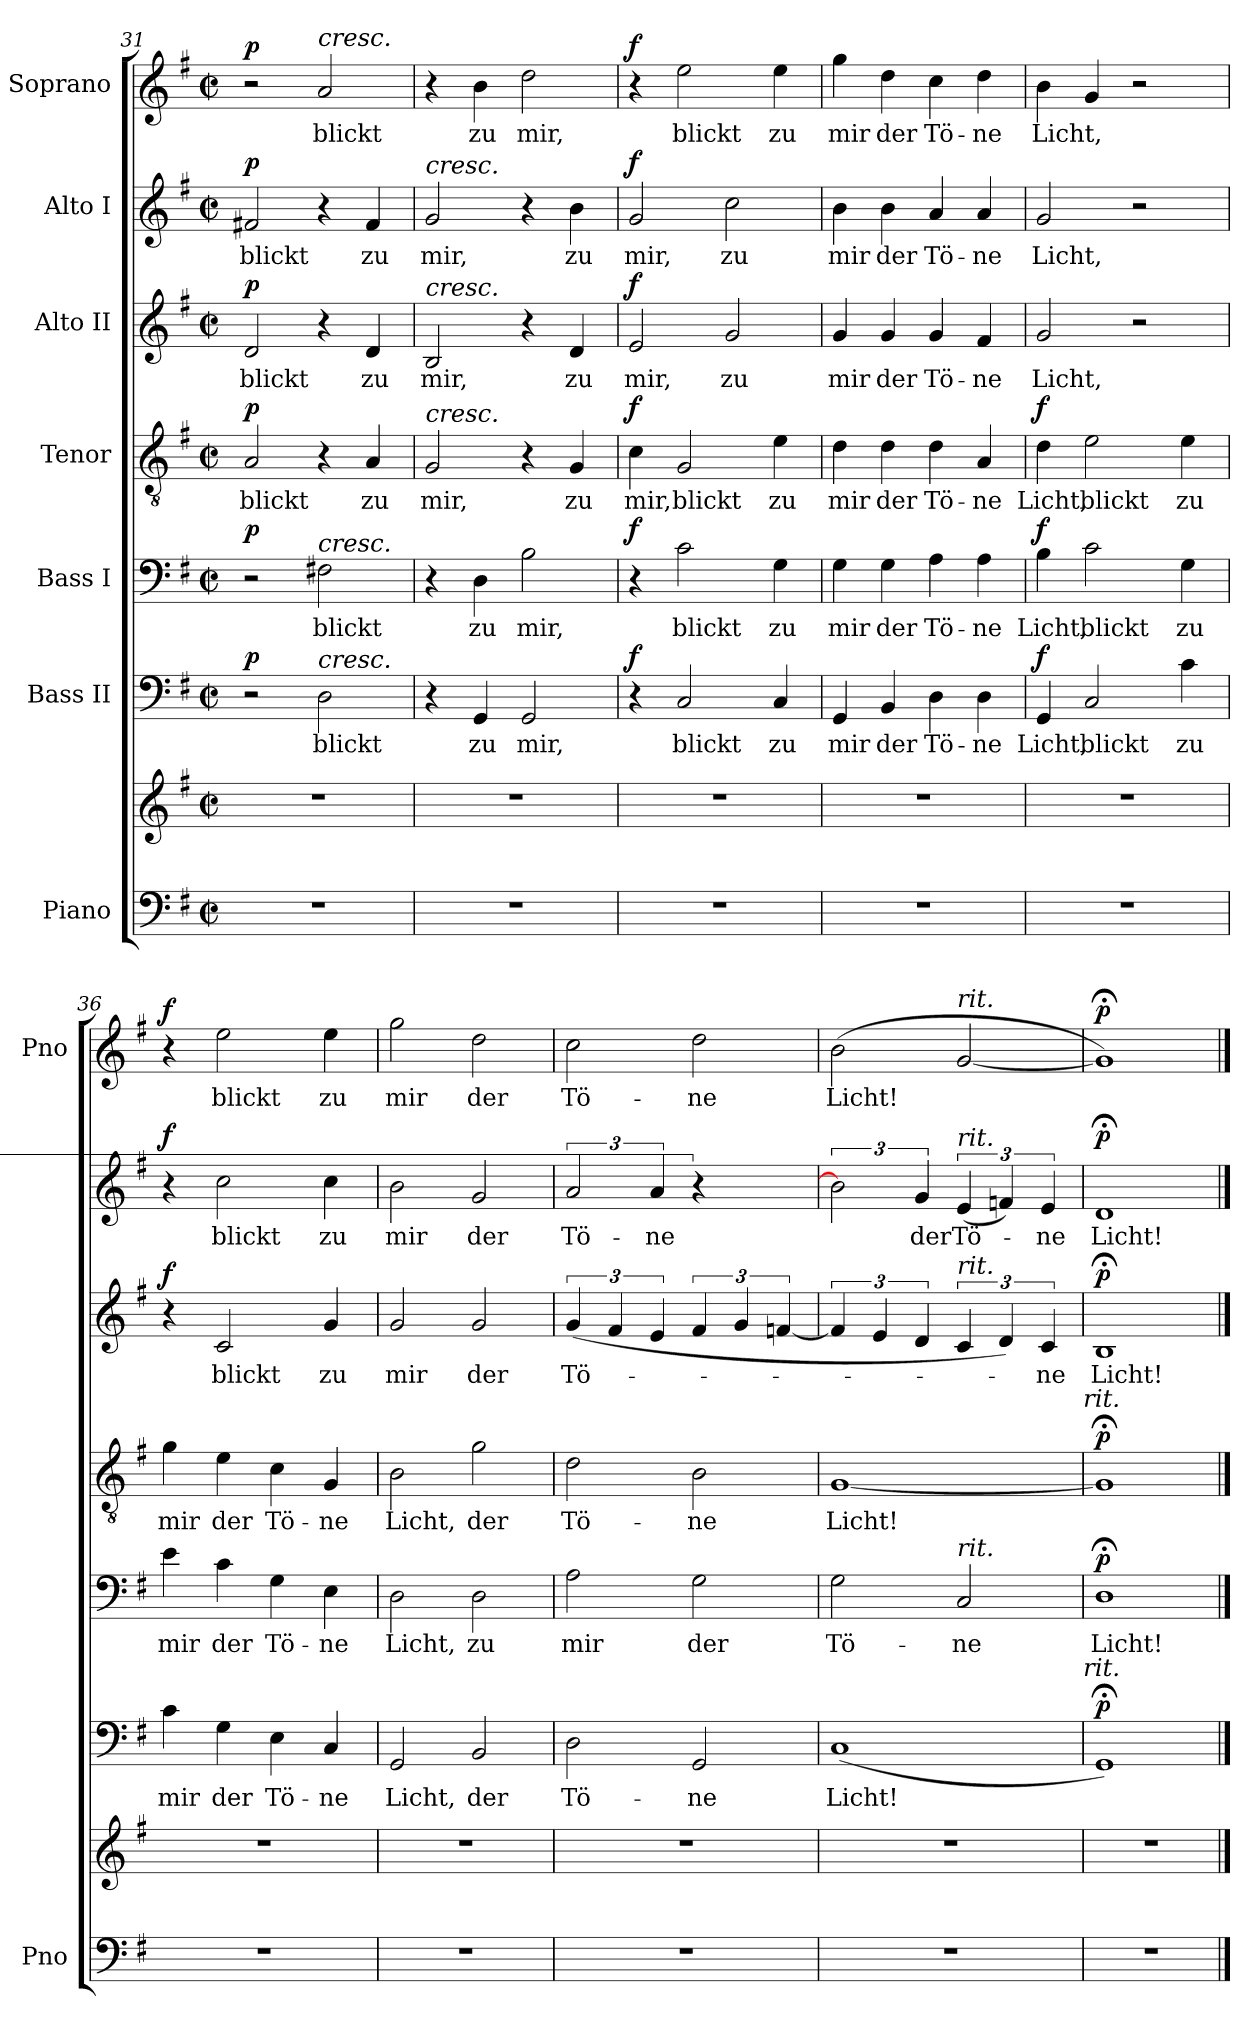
**kern	**kern	**kern	**text	**dynam	**kern	**text	**dynam	**kern	**text	**dynam	**kern	**text	**dynam	**kern	**text	**dynam	**kern	**text	**dynam
*part7	*part7	*part6	*part6	*part6	*part5	*part5	*part5	*part4	*part4	*part4	*part3	*part3	*part3	*part2	*part2	*part2	*part1	*part1	*part1
*staff8	*staff7	*staff6	*staff6	*staff6	*staff5	*staff5	*staff5	*staff4	*staff4	*staff4	*staff3	*staff3	*staff3	*staff2	*staff2	*staff2	*staff1	*staff1	*staff1
*I"Piano	*	*I"Bass II	*	*	*I"Bass I	*	*	*I"Tenor	*	*	*I"Alto II	*	*	*I"Alto I	*	*	*I"Soprano	*	*
*I'Pno	*	*	*	*	*	*	*	*	*	*	*	*	*	*	*	*	*I'Pno	*	*
*clefF4	*clefG2	*clefF4	*	*	*clefF4	*	*	*clefGv2	*	*	*clefG2	*	*	*clefG2	*	*	*clefG2	*	*
*k[f#]	*k[f#]	*k[f#]	*	*	*k[f#]	*	*	*k[f#]	*	*	*k[f#]	*	*	*k[f#]	*	*	*k[f#]	*	*
*G:	*G:	*G:	*	*	*G:	*	*	*G:	*	*	*G:	*	*	*G:	*	*	*G:	*	*
*M2/2	*M2/2	*M2/2	*	*	*M2/2	*	*	*M2/2	*	*	*M2/2	*	*	*M2/2	*	*	*M2/2	*	*
*met(c|)	*met(c|)	*met(c|)	*	*	*met(c|)	*	*	*met(c|)	*	*	*met(c|)	*	*	*met(c|)	*	*	*met(c|)	*	*
=31	=31	=31	=31	=31	=31	=31	=31	=31	=31	=31	=31	=31	=31	=31	=31	=31	=31	=31	=31
!	!	!	!	!LO:DY:b	!	!	!LO:DY:b	!	!LO:LY:b	!LO:DY:b	!	!LO:LY:b	!LO:DY:b	!	!LO:LY:b	!LO:DY:b	!	!	!LO:DY:b
1r	1r	2r	.	p	2r	.	p	2A/	blickt	p	2d/	blickt	p	2f#X/	blickt	p	2r	.	p
!	!	!	!	!	!	!	!	!	!	!	!	!	!	!	!	!	!LO:TX:a:i:t=cresc.	!	!
!	!	!	!	!	!LO:TX:a:i:t=cresc.	!	!	!	!	!	!	!	!	!	!	!	!	!	!
!	!	!LO:TX:a:i:t=cresc.	!	!	!	!	!	!	!	!	!	!	!	!	!	!	!	!	!
!	!	!	!LO:LY:b	!	!	!LO:LY:b	!	!	!	!	!	!	!	!	!	!	!	!LO:LY:b	!
.	.	2D\	blickt	.	2F#X\	blickt	.	4r	.	.	4r	.	.	4r	.	.	2a/	blickt	.
!	!	!	!	!	!	!	!	!	!LO:LY:b	!	!	!LO:LY:b	!	!	!LO:LY:b	!	!	!	!
.	.	.	.	.	.	.	.	4A/	zu	.	4d/	zu	.	4f#/	zu	.	.	.	.
=32	=32	=32	=32	=32	=32	=32	=32	=32	=32	=32	=32	=32	=32	=32	=32	=32	=32	=32	=32
!	!	!	!	!	!	!	!	!	!	!	!	!	!	!LO:TX:a:i:t=cresc.	!	!	!	!	!
!	!	!	!	!	!	!	!	!	!	!	!LO:TX:a:i:t=cresc.	!	!	!	!	!	!	!	!
!	!	!	!	!	!	!	!	!LO:TX:a:i:t=cresc.	!	!	!	!	!	!	!	!	!	!	!
!	!	!	!	!	!	!	!	!	!LO:LY:b	!	!	!LO:LY:b	!	!	!LO:LY:b	!	!	!	!
1r	1r	4r	.	.	4r	.	.	2G/	mir,	.	2B/	mir,	.	2g/	mir,	.	4r	.	.
!	!	!	!LO:LY:b	!	!	!LO:LY:b	!	!	!	!	!	!	!	!	!	!	!	!LO:LY:b	!
.	.	4GG/	zu	.	4D\	zu	.	.	.	.	.	.	.	.	.	.	4b\	zu	.
!	!	!	!LO:LY:b	!	!	!LO:LY:b	!	!	!	!	!	!	!	!	!	!	!	!LO:LY:b	!
.	.	2GG/	mir,	.	2B\	mir,	.	4r	.	.	4r	.	.	4r	.	.	2dd\	mir,	.
!	!	!	!	!	!	!	!	!	!LO:LY:b	!	!	!LO:LY:b	!	!	!LO:LY:b	!	!	!	!
.	.	.	.	.	.	.	.	4G/	zu	.	4d/	zu	.	4b\	zu	.	.	.	.
=33	=33	=33	=33	=33	=33	=33	=33	=33	=33	=33	=33	=33	=33	=33	=33	=33	=33	=33	=33
!	!	!	!	!LO:DY:b	!	!	!LO:DY:b	!	!LO:LY:b	!LO:DY:b	!	!LO:LY:b	!LO:DY:b	!	!LO:LY:b	!LO:DY:b	!	!	!LO:DY:b
1r	1r	4r	.	f	4r	.	f	4c\	mir,	f	2e/	mir,	f	2g/	mir,	f	4r	.	f
!	!	!	!LO:LY:b	!	!	!LO:LY:b	!	!	!LO:LY:b	!	!	!	!	!	!	!	!	!LO:LY:b	!
.	.	2C/	blickt	.	2c\	blickt	.	2G/	blickt	.	.	.	.	.	.	.	2ee\	blickt	.
!	!	!	!	!	!	!	!	!	!	!	!	!LO:LY:b	!	!	!LO:LY:b	!	!	!	!
.	.	.	.	.	.	.	.	.	.	.	2g/	zu	.	2cc\	zu	.	.	.	.
!	!	!	!LO:LY:b	!	!	!LO:LY:b	!	!	!LO:LY:b	!	!	!	!	!	!	!	!	!LO:LY:b	!
.	.	4C/	zu	.	4G\	zu	.	4e\	zu	.	.	.	.	.	.	.	4ee\	zu	.
!!LO:PB:g=z
=34	=34	=34	=34	=34	=34	=34	=34	=34	=34	=34	=34	=34	=34	=34	=34	=34	=34	=34	=34
!	!	!	!LO:LY:b	!	!	!LO:LY:b	!	!	!LO:LY:b	!	!	!LO:LY:b	!	!	!LO:LY:b	!	!	!LO:LY:b	!
1r	1r	4GG/	mir	.	4G\	mir	.	4d\	mir	.	4g/	mir	.	4b\	mir	.	4gg\	mir	.
!	!	!	!LO:LY:b	!	!	!LO:LY:b	!	!	!LO:LY:b	!	!	!LO:LY:b	!	!	!LO:LY:b	!	!	!LO:LY:b	!
.	.	4BB/	der	.	4G\	der	.	4d\	der	.	4g/	der	.	4b\	der	.	4dd\	der	.
!	!	!	!LO:LY:b	!	!	!LO:LY:b	!	!	!LO:LY:b	!	!	!LO:LY:b	!	!	!LO:LY:b	!	!	!LO:LY:b	!
.	.	4D\	Tö-	.	4A\	Tö-	.	4d\	Tö-	.	4g/	Tö-	.	4a/	Tö-	.	4cc\	Tö-	.
!	!	!	!LO:LY:b	!	!	!LO:LY:b	!	!	!LO:LY:b	!	!	!LO:LY:b	!	!	!LO:LY:b	!	!	!LO:LY:b	!
.	.	4D\	-ne	.	4A\	-ne	.	4A/	-ne	.	4f#/	-ne	.	4a/	-ne	.	4dd\	-ne	.
=35	=35	=35	=35	=35	=35	=35	=35	=35	=35	=35	=35	=35	=35	=35	=35	=35	=35	=35	=35
!	!	!	!LO:LY:b	!LO:DY:b	!	!LO:LY:b	!LO:DY:b	!	!LO:LY:b	!LO:DY:b	!	!LO:LY:b	!	!	!LO:LY:b	!	!	!LO:LY:b	!
1r	1r	4GG/	Licht,	f	4B\	Licht,	f	4d\	Licht,	f	2g/	Licht,	.	2g/	Licht,	.	4b\	Licht,	.
!	!	!	!LO:LY:b	!	!	!LO:LY:b	!	!	!LO:LY:b	!	!	!	!	!	!	!	!	!	!
.	.	2C/	blickt	.	2c\	blickt	.	2e\	blickt	.	.	.	.	.	.	.	4g/	.	.
.	.	.	.	.	.	.	.	.	.	.	2r	.	.	2r	.	.	2r	.	.
!	!	!	!LO:LY:b	!	!	!LO:LY:b	!	!	!LO:LY:b	!	!	!	!	!	!	!	!	!	!
.	.	4c\	zu	.	4G\	zu	.	4e\	zu	.	.	.	.	.	.	.	.	.	.
=36	=36	=36	=36	=36	=36	=36	=36	=36	=36	=36	=36	=36	=36	=36	=36	=36	=36	=36	=36
!	!	!	!LO:LY:b	!	!	!LO:LY:b	!	!	!LO:LY:b	!	!	!	!LO:DY:b	!	!	!LO:DY:b	!	!	!LO:DY:b
1r	1r	4c\	mir	.	4e\	mir	.	4g\	mir	.	4r	.	f	4r	.	f	4r	.	f
!	!	!	!LO:LY:b	!	!	!LO:LY:b	!	!	!LO:LY:b	!	!	!LO:LY:b	!	!	!LO:LY:b	!	!	!LO:LY:b	!
.	.	4G\	der	.	4c\	der	.	4e\	der	.	2c/	blickt	.	2cc\	blickt	.	2ee\	blickt	.
!	!	!	!LO:LY:b	!	!	!LO:LY:b	!	!	!LO:LY:b	!	!	!	!	!	!	!	!	!	!
.	.	4E\	Tö-	.	4G\	Tö-	.	4c\	Tö-	.	.	.	.	.	.	.	.	.	.
!	!	!	!LO:LY:b	!	!	!LO:LY:b	!	!	!LO:LY:b	!	!	!LO:LY:b	!	!	!LO:LY:b	!	!	!LO:LY:b	!
.	.	4C/	-ne	.	4E\	-ne	.	4G/	-ne	.	4g/	zu	.	4cc\	zu	.	4ee\	zu	.
=37	=37	=37	=37	=37	=37	=37	=37	=37	=37	=37	=37	=37	=37	=37	=37	=37	=37	=37	=37
!	!	!	!LO:LY:b	!	!	!LO:LY:b	!	!	!LO:LY:b	!	!	!LO:LY:b	!	!	!LO:LY:b	!	!	!LO:LY:b	!
1r	1r	2GG/	Licht,	.	2D\	Licht,	.	2B\	Licht,	.	2g/	mir	.	2b\	mir	.	2gg\	mir	.
!	!	!	!LO:LY:b	!	!	!LO:LY:b	!	!	!LO:LY:b	!	!	!LO:LY:b	!	!	!LO:LY:b	!	!	!LO:LY:b	!
.	.	2BB/	der	.	2D\	zu	.	2g\	der	.	2g/	der	.	2g/	der	.	2dd\	der	.
=38	=38	=38	=38	=38	=38	=38	=38	=38	=38	=38	=38	=38	=38	=38	=38	=38	=38	=38	=38
!	!	!	!LO:LY:b	!	!	!LO:LY:b	!	!	!LO:LY:b	!	!	!LO:LY:b	!	!	!LO:LY:b	!	!	!LO:LY:b	!
1r	1r	2D\	Tö-	.	2A\	mir	.	2d\	Tö-	.	(>6g/	Tö-	.	3a/	Tö-	.	2cc\	Tö-	.
.	.	.	.	.	.	.	.	.	.	.	6f#/	.	.	.	.	.	.	.	.
!	!	!	!	!	!	!	!	!	!	!	!	!	!	!	!LO:LY:b	!	!	!	!
.	.	.	.	.	.	.	.	.	.	.	6e/	.	.	6a/	-ne	.	.	.	.
!	!	!	!LO:LY:b	!	!	!LO:LY:b	!	!	!LO:LY:b	!	!	!	!	!LO:N:vis=4..	!	!	!	!LO:LY:b	!
.	.	2GG/	-ne	.	2G\	der	.	2B\	-ne	.	6f#/	.	.	3r	.	.	2dd\	-ne	.
.	.	.	.	.	.	.	.	.	.	.	6g/	.	.	.	.	.	.	.	.
!	!	!	!	!	!	!	!	!	!	!	!	!	!	!LO:N:vis=8..	!	!	!	!	!
.	.	.	.	.	.	.	.	.	.	.	[6fn/	.	.	6ryy	.	.	.	.	.
!!LO:PB:g=z
=39	=39	=39	=39	=39	=39	=39	=39	=39	=39	=39	=39	=39	=39	=39	=39	=39	=39	=39	=39
!	!	!	!LO:LY:b	!	!	!LO:LY:b	!	!	!LO:LY:b	!	!	!	!	!	!	!	!	!LO:LY:b	!
1r	1r	(<1C	Licht!	.	2G\	Tö-	.	[1G	Licht!	.	6f/]	.	.	3b\]	.	.	(>2b\	Licht!	.
.	.	.	.	.	.	.	.	.	.	.	6e/	.	.	.	.	.	.	.	.
!	!	!	!	!	!	!	!	!	!	!	!	!	!	!	!LO:LY:b	!	!	!	!
.	.	.	.	.	.	.	.	.	.	.	6d/	.	.	6g/	der	.	.	.	.
!	!	!	!	!	!	!	!	!	!	!	!	!	!	!	!	!	!LO:TX:a:i:t=rit.	!	!
!	!	!	!	!	!	!	!	!	!	!	!	!	!	!LO:TX:a:i:t=rit.	!	!	!	!	!
!	!	!	!	!	!	!	!	!	!	!	!LO:TX:a:i:t=rit.	!	!	!	!	!	!	!	!
!	!	!	!	!	!LO:TX:a:i:t=rit.	!	!	!	!	!	!	!	!	!	!	!	!	!	!
!	!	!	!	!	!	!LO:LY:b	!	!	!	!	!	!	!	!	!LO:LY:b	!	!	!	!
.	.	.	.	.	2C/	-ne	.	.	.	.	6c/	.	.	(<6e/	Tö-	.	[2g/	.	.
.	.	.	.	.	.	.	.	.	.	.	6d/)	.	.	6fn/)	.	.	.	.	.
!	!	!	!	!	!	!	!	!	!	!	!	!LO:LY:b	!	!	!LO:LY:b	!	!	!	!
.	.	.	.	.	.	.	.	.	.	.	6c/	-ne	.	6e/	-ne	.	.	.	.
!	!	!	!	!	!	!	!	!LO:TX:a:i:t=rit.	!	!	!	!	!	!	!	!	!	!	!
!	!	!LO:TX:a:i:t=rit.	!	!	!	!	!	!	!	!	!	!	!	!	!	!	!	!	!
=40	=40	=40	=40	=40	=40	=40	=40	=40	=40	=40	=40	=40	=40	=40	=40	=40	=40	=40	=40
!	!	!	!	!LO:DY:b	!	!LO:LY:b	!LO:DY:b	!	!	!LO:DY:b	!	!LO:LY:b	!LO:DY:b	!	!LO:LY:b	!LO:DY:b	!	!	!LO:DY:b
1r	1r	1GG;<)	.	p	1D;<	Licht!	p	1G;<]	.	p	1B;<	Licht!	p	1d;<	Licht!	p	1g;<])	.	p
==	==	==	==	==	==	==	==	==	==	==	==	==	==	==	==	==	==	==	==
*-	*-	*-	*-	*-	*-	*-	*-	*-	*-	*-	*-	*-	*-	*-	*-	*-	*-	*-	*-
